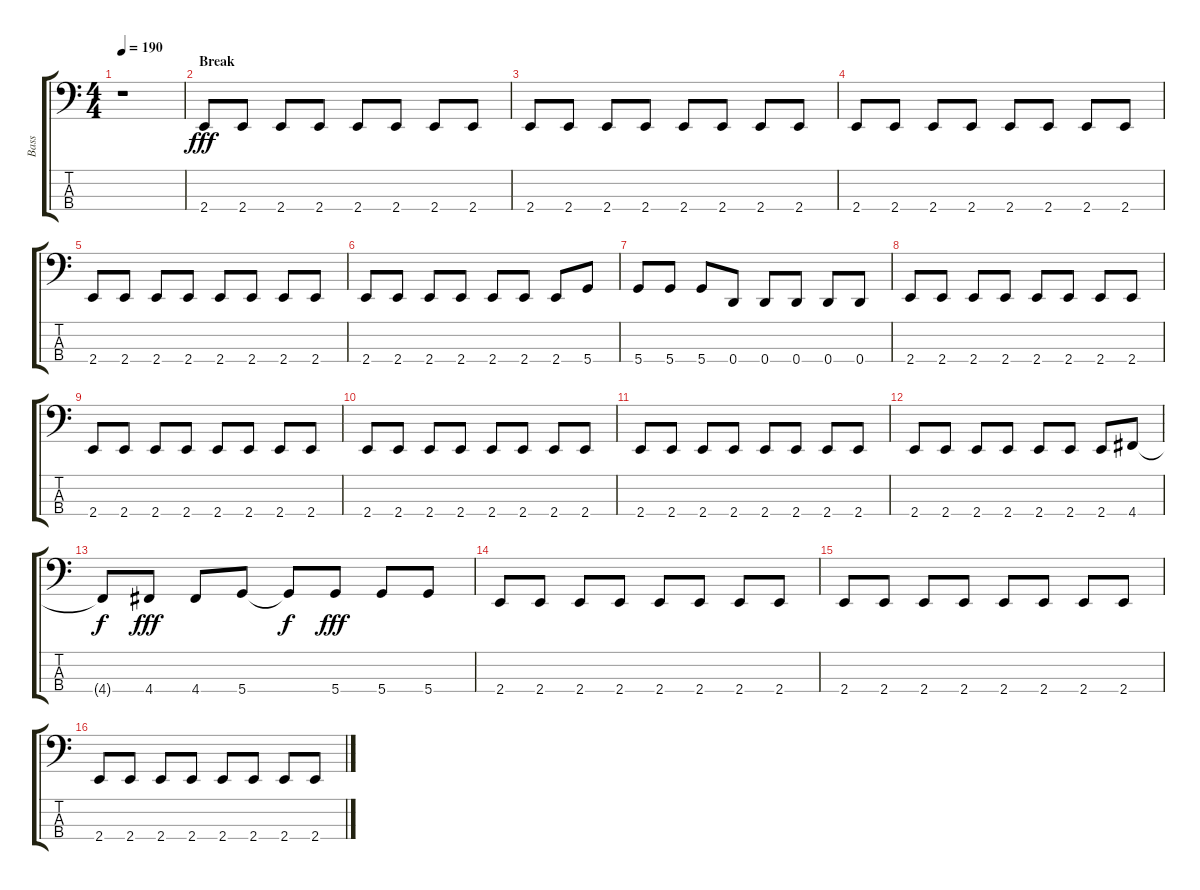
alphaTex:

\track ("Bass" "Bass") {instrument electricbassfinger}
\staff {score tabs}
\tuning (G2 D2 A1 D1) {hide}
\ts (4 4)
\tempo 190
\clef f4
\ks c
r.1{dy fff} |
\section ("" "Break")
2.4.8 2.4.8 2.4.8 2.4.8 2.4.8 2.4.8 2.4.8 2.4.8 |
2.4.8 2.4.8 2.4.8 2.4.8 2.4.8 2.4.8 2.4.8 2.4.8 |
2.4.8 2.4.8 2.4.8 2.4.8 2.4.8 2.4.8 2.4.8 2.4.8 |
2.4.8 2.4.8 2.4.8 2.4.8 2.4.8 2.4.8 2.4.8 2.4.8 |
2.4.8 2.4.8 2.4.8 2.4.8 2.4.8 2.4.8 2.4.8 5.4.8 |
5.4.8 5.4.8 5.4.8 0.4.8 0.4.8 0.4.8 0.4.8 0.4.8 |
2.4.8 2.4.8 2.4.8 2.4.8 2.4.8 2.4.8 2.4.8 2.4.8 |
2.4.8 2.4.8 2.4.8 2.4.8 2.4.8 2.4.8 2.4.8 2.4.8 |
2.4.8 2.4.8 2.4.8 2.4.8 2.4.8 2.4.8 2.4.8 2.4.8 |
2.4.8 2.4.8 2.4.8 2.4.8 2.4.8 2.4.8 2.4.8 2.4.8 |
2.4.8 2.4.8 2.4.8 2.4.8 2.4.8 2.4.8 2.4.8 4.4.8 |
4.4{t}.8{dy f} 4.4.8{dy fff} 4.4.8 5.4.8 5.4{t}.8{dy f} 5.4.8{dy fff} 5.4.8 5.4.8 |
2.4.8 2.4.8 2.4.8 2.4.8 2.4.8 2.4.8 2.4.8 2.4.8 |
2.4.8 2.4.8 2.4.8 2.4.8 2.4.8 2.4.8 2.4.8 2.4.8 |
2.4.8 2.4.8 2.4.8 2.4.8 2.4.8 2.4.8 2.4.8 2.4.8
